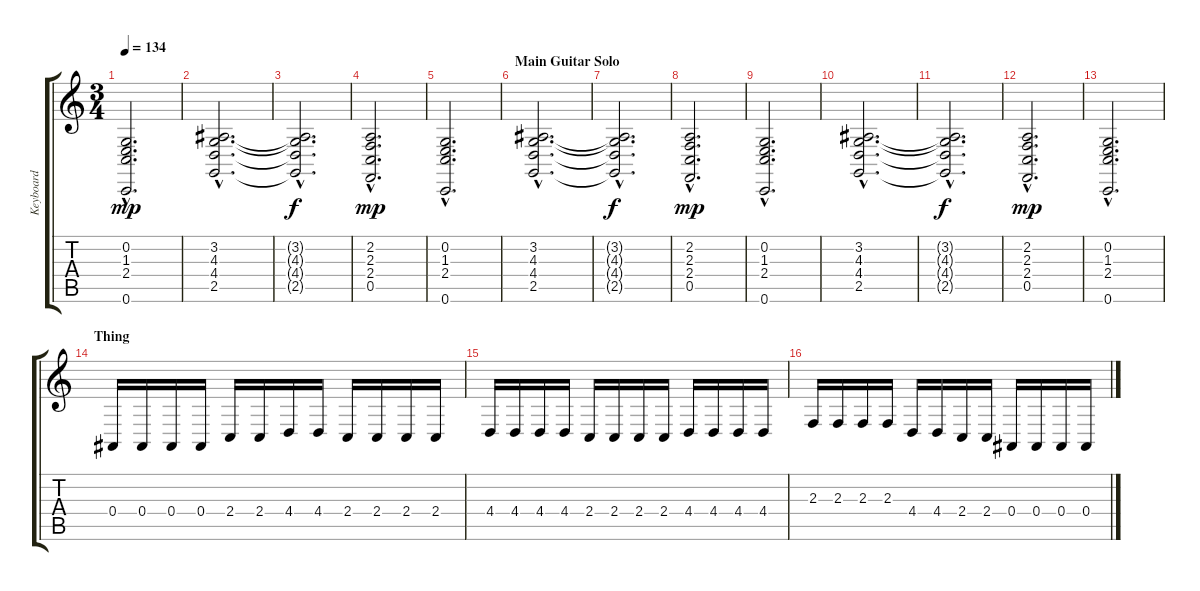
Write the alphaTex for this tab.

\track ("Keyboard" "Keyboard") {instrument stringensemble1}
\staff {score tabs}
\tuning (C4 G3 Eb3 Bb2 F2 C2) {hide}
\ts (3 4)
\tempo 134
\clef g2
\ks c
(0.2{hac} 1.3{hac} 2.4{hac} 0.6{hac}).2{d dy mp} |
(3.2{hac} 4.3{hac} 4.4{hac} 2.5{hac}).2{d} |
(3.2{hac t} 4.3{hac t} 4.4{hac t} 2.5{hac t}).2{d dy f} |
(2.2{hac} 2.3{hac} 2.4{hac} 0.5{hac}).2{d dy mp} |
(0.2{hac} 1.3{hac} 2.4{hac} 0.6{hac}).2{d} |
\section ("" "Main Guitar Solo")
(3.2{hac} 4.3{hac} 4.4{hac} 2.5{hac}).2{d} |
(3.2{hac t} 4.3{hac t} 4.4{hac t} 2.5{hac t}).2{d dy f} |
(2.2{hac} 2.3{hac} 2.4{hac} 0.5{hac}).2{d dy mp} |
(0.2{hac} 1.3{hac} 2.4{hac} 0.6{hac}).2{d} |
(3.2{hac} 4.3{hac} 4.4{hac} 2.5{hac}).2{d} |
(3.2{hac t} 4.3{hac t} 4.4{hac t} 2.5{hac t}).2{d dy f} |
(2.2{hac} 2.3{hac} 2.4{hac} 0.5{hac}).2{d dy mp} |
(0.2{hac} 1.3{hac} 2.4{hac} 0.6{hac}).2{d} |
\section ("" "Thing")
0.4.16 0.4.16 0.4.16 0.4.16 2.4.16 2.4.16 4.4.16 4.4.16 2.4.16 2.4.16 2.4.16 2.4.16 |
4.4.16 4.4.16 4.4.16 4.4.16 2.4.16 2.4.16 2.4.16 2.4.16 4.4.16 4.4.16 4.4.16 4.4.16 |
2.3.16 2.3.16 2.3.16 2.3.16 4.4.16 4.4.16 2.4.16 2.4.16 0.4.16 0.4.16 0.4.16 0.4.16
